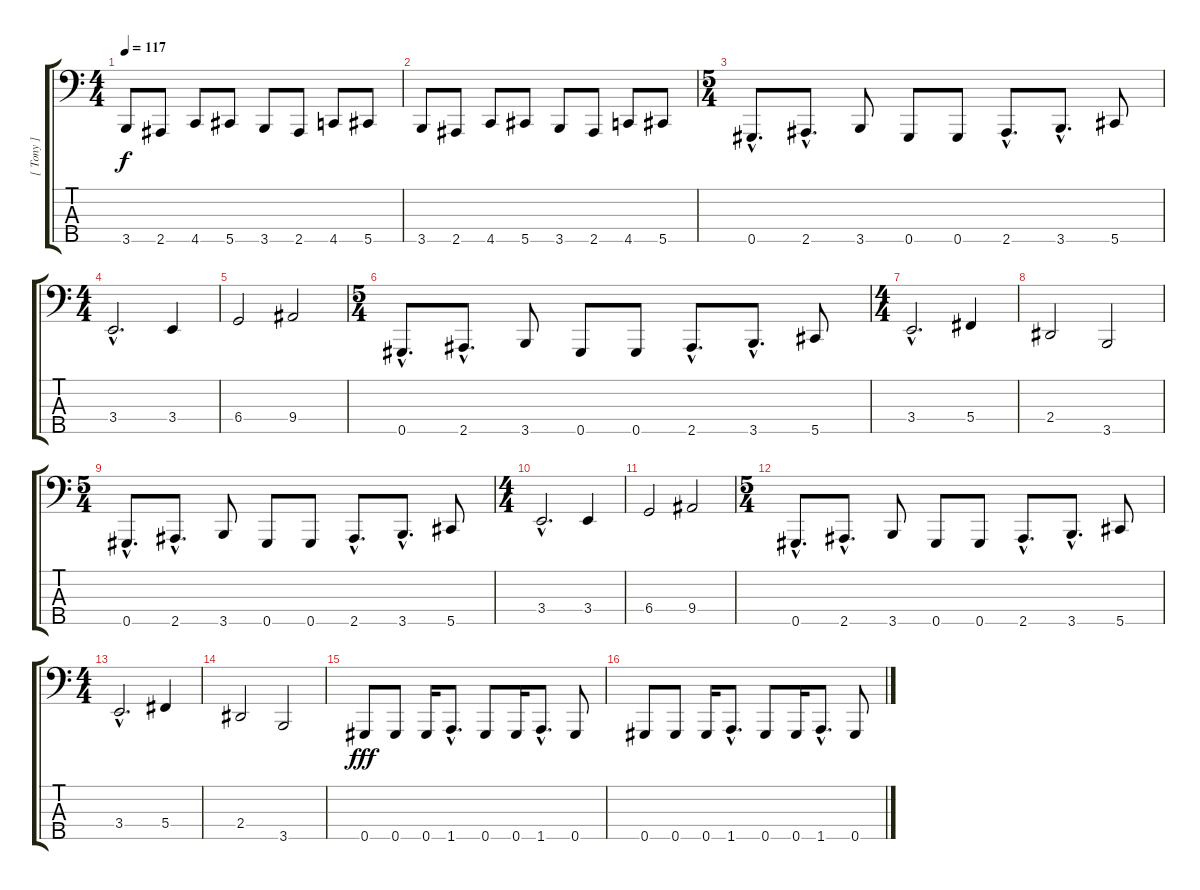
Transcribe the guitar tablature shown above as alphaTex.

\track ("[ Tony ]" "[ Tony ]") {instrument electricbasspick}
\staff {score tabs}
\tuning (E2 B1 Gb1 Db1 Ab0) {hide}
\ts (4 4)
\tempo 117
\clef f4
\ks c
3.5.8{dy f} 2.5.8 4.5.8 5.5.8 3.5.8 2.5.8 4.5.8 5.5.8 |
3.5.8 2.5.8 4.5.8 5.5.8 3.5.8 2.5.8 4.5.8 5.5.8 |
\ts (5 4)
0.5{hac}.8{d} 2.5{hac}.8{d} 3.5.8 0.5.8 0.5.8 2.5{hac}.8{d} 3.5{hac}.8{d} 5.5.8 |
\ts (4 4)
3.4{hac}.2{d} 3.4.4 |
6.4.2 9.4.2 |
\ts (5 4)
0.5{hac}.8{d} 2.5{hac}.8{d} 3.5.8 0.5.8 0.5.8 2.5{hac}.8{d} 3.5{hac}.8{d} 5.5.8 |
\ts (4 4)
3.4{hac}.2{d} 5.4.4 |
2.4.2 3.5.2 |
\ts (5 4)
0.5{hac}.8{d} 2.5{hac}.8{d} 3.5.8 0.5.8 0.5.8 2.5{hac}.8{d} 3.5{hac}.8{d} 5.5.8 |
\ts (4 4)
3.4{hac}.2{d} 3.4.4 |
6.4.2 9.4.2 |
\ts (5 4)
0.5{hac}.8{d} 2.5{hac}.8{d} 3.5.8 0.5.8 0.5.8 2.5{hac}.8{d} 3.5{hac}.8{d} 5.5.8 |
\ts (4 4)
3.4{hac}.2{d} 5.4.4 |
2.4.2 3.5.2 |
0.5.8{dy fff} 0.5.8 0.5.16 1.5{hac}.8{d} 0.5.8 0.5.16 1.5{hac}.8{d} 0.5.8 |
0.5.8 0.5.8 0.5.16 1.5{hac}.8{d} 0.5.8 0.5.16 1.5{hac}.8{d} 0.5.8
